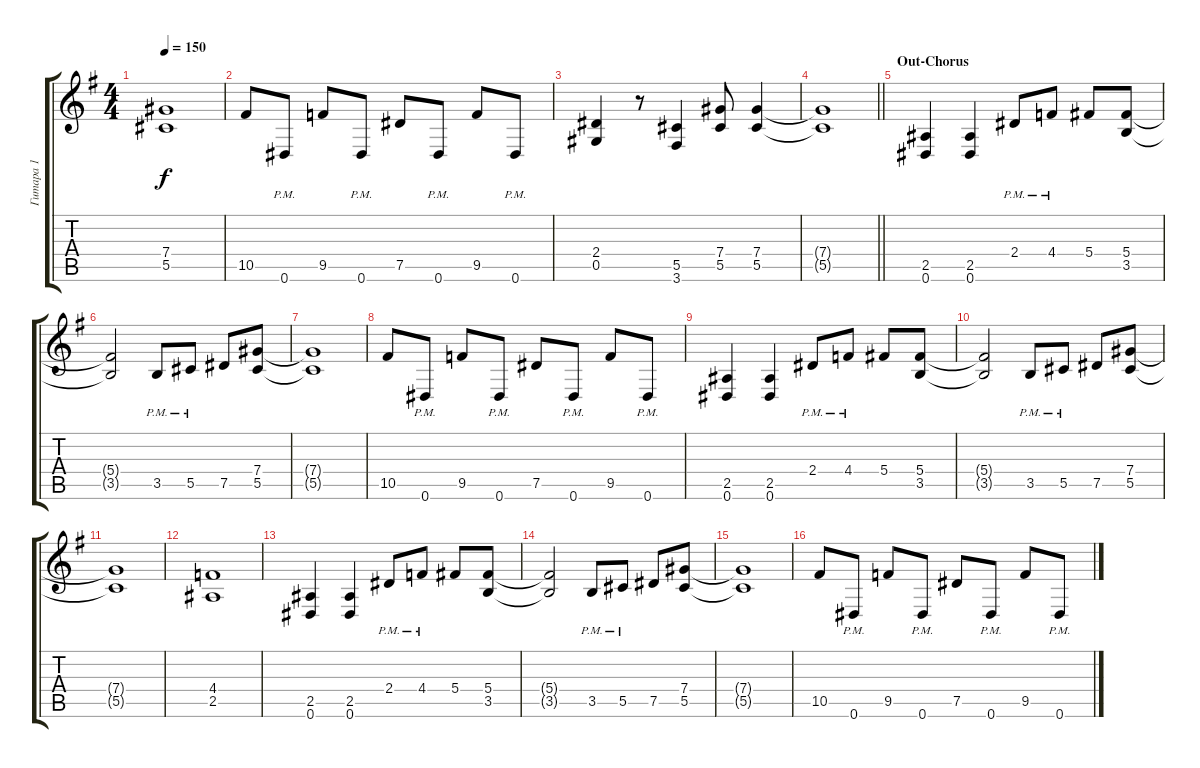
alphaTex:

\track ("Гитара 1" "Гитара 1") {instrument distortionguitar}
\staff {score tabs}
\tuning (Eb4 Bb3 Gb3 Db3 Ab2 Eb2) {hide}
\ts (4 4)
\tempo 150
\clef g2
\ks eminor
(7.4{t} 5.5{t}).1{dy f} |
10.5.8 0.6{pm}.8 9.5.8 0.6{pm}.8 7.5.8 0.6{pm}.8 9.5.8 0.6{pm}.8 |
(2.4 0.5).4 r.8 (5.5 3.6).4 (7.4 5.5).8 (7.4 5.5).4 |
\barLineRight lightlight
(7.4{t} 5.5{t}).1 |
\section ("" "Out-Chorus")
(2.5 0.6).4 (2.5 0.6).4 2.4{pm}.8 4.4{pm}.8 5.4.8 (5.4 3.5).8 |
(5.4{t} 3.5{t}).2 3.5{pm}.8 5.5{pm}.8 7.5.8 (7.4 5.5).8 |
(7.4{t} 5.5{t}).1 |
10.5.8 0.6{pm}.8 9.5.8 0.6{pm}.8 7.5.8 0.6{pm}.8 9.5.8 0.6{pm}.8 |
(2.5 0.6).4 (2.5 0.6).4 2.4{pm}.8 4.4{pm}.8 5.4.8 (5.4 3.5).8 |
(5.4{t} 3.5{t}).2 3.5{pm}.8 5.5{pm}.8 7.5.8 (7.4 5.5).8 |
(7.4{t} 5.5{t}).1 |
(4.4 2.5).1 |
(2.5 0.6).4 (2.5 0.6).4 2.4{pm}.8 4.4{pm}.8 5.4.8 (5.4 3.5).8 |
(5.4{t} 3.5{t}).2 3.5{pm}.8 5.5{pm}.8 7.5.8 (7.4 5.5).8 |
(7.4{t} 5.5{t}).1 |
10.5.8 0.6{pm}.8 9.5.8 0.6{pm}.8 7.5.8 0.6{pm}.8 9.5.8 0.6{pm}.8
